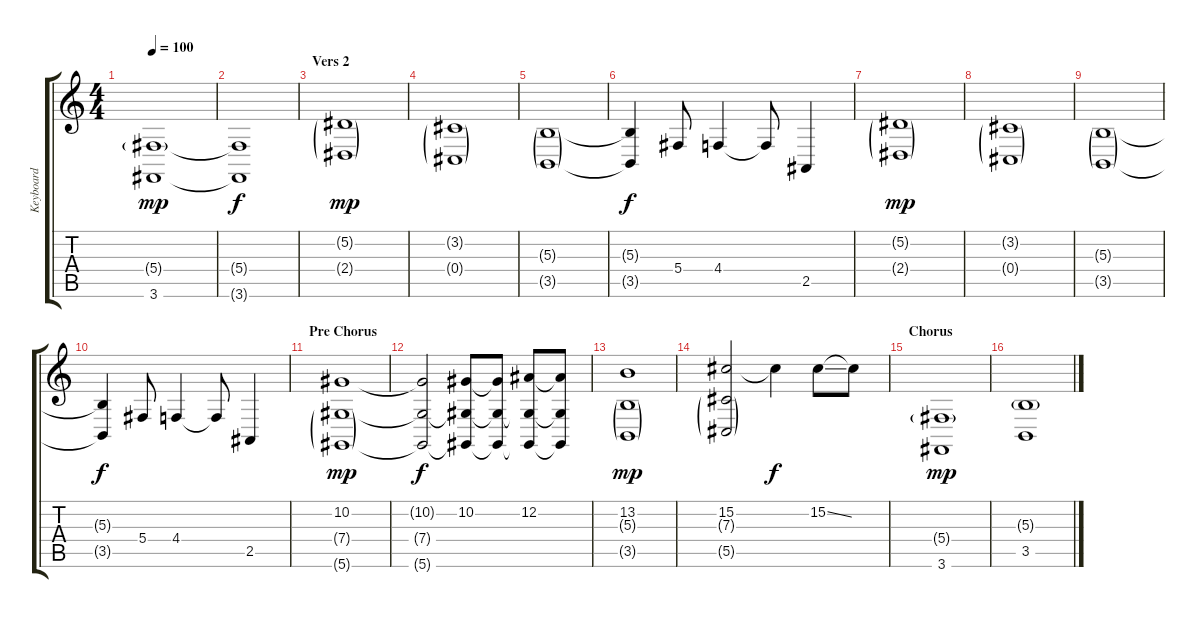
\track ("Keyboard" "Keyboard") {instrument stringensemble1}
\staff {score tabs}
\tuning (Eb4 Bb3 Gb3 Db3 Ab2 Eb2) {hide}
\ts (4 4)
\tempo 100
\clef g2
\ks c
(5.4{g} 3.6).1{dy mp} |
(5.4{t} 3.6{t}).1{dy f} |
\section ("" "Vers 2")
(5.2{g} 2.4{g}).1{dy mp} |
(3.2{g} 0.4{g}).1 |
(5.3{g} 3.5{g}).1 |
(5.3{t} 3.5{t}).4{dy f} 5.4.8 4.4.4 4.4{t}.8 2.5.4 |
(5.2{g} 2.4{g}).1{dy mp} |
(3.2{g} 0.4{g}).1 |
(5.3{g} 3.5{g}).1 |
(5.3{t} 3.5{t}).4{dy f} 5.4.8 4.4.4 4.4{t}.8 2.5.4 |
\section ("" "Pre Chorus")
(10.2 7.4{g} 5.6{g}).1{dy mp} |
(10.2{t} 7.4{t} 5.6{t}).2{dy f} (10.2 7.4{t} 5.6{t}).8 (10.2{t} 7.4{t} 5.6{t}).8 (12.2 7.4{t} 5.6{t}).8 (12.2{t} 7.4{t} 5.6{t}).8 |
(13.2 5.3{g} 3.5{g}).1{dy mp} |
(15.2 7.3{g} 5.5{g}).2 15.2{t}.4{dy f} 15.2{ss}.8 15.2{t}.8 |
\section ("" "Chorus")
(5.4{g} 3.6).1{dy mp} |
(5.3{g} 3.5).1
